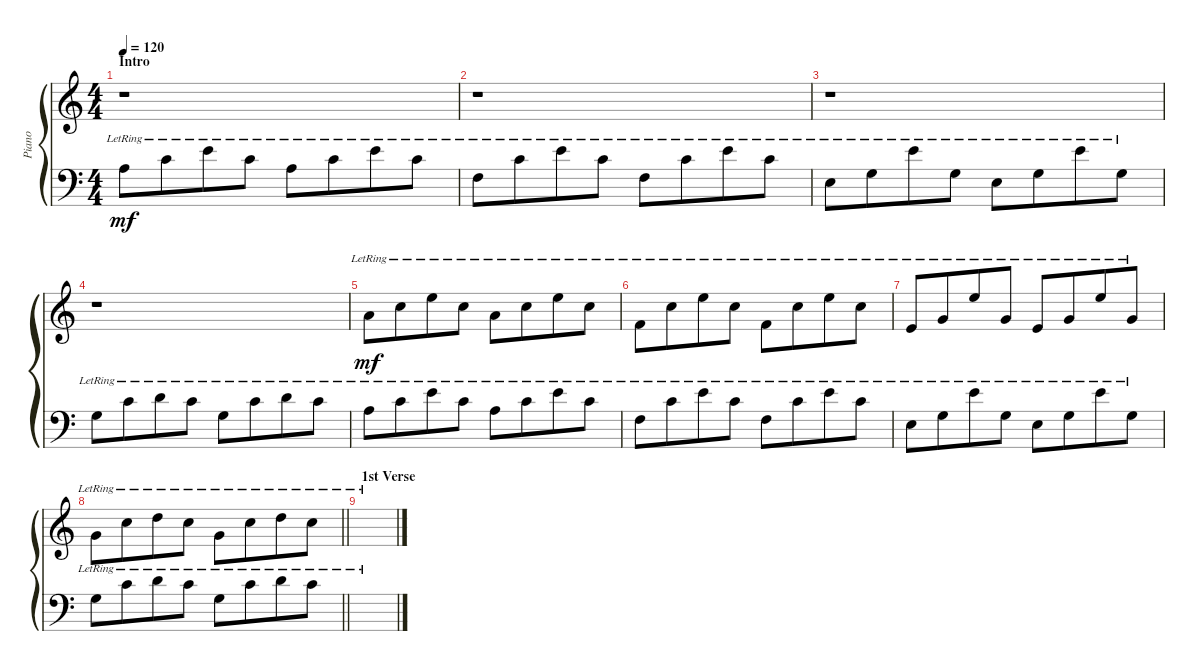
\defaultSystemsLayout 4
\bracketExtendMode groupsimilarinstruments
\otherSystemsTrackNameOrientation horizontal
\track ("Piano" "Piano") {multiBarRest instrument acousticgrandpiano}
\staff {score}
\tuning (E4 B3 G3 D3 A2 E2)
\ts (4 4)
\beaming (8 4 4)
\section ("" "Intro")
\tempo 120
\clef g2
\ks c
r.1{dy mf instrument acousticgrandpiano beam Down} |
r.1{beam Down} |
r.1{beam Down} |
r.1{beam Down} |
14.3{lr}.8{beam Down} 13.2{lr}.8{beam Down} 12.1{lr}.8{beam Down} 13.2{lr}.8{beam Down} 14.3{lr}.8{beam Down} 13.2{lr}.8{beam Down} 12.1{lr}.8{beam Down} 13.2{lr}.8{beam Down} |
15.4{lr}.8{beam Down} 17.3{lr}.8{beam Down} 17.2{lr}.8{beam Down} 17.3{lr}.8{beam Down} 15.4{lr}.8{beam Down} 17.3{lr}.8{beam Down} 17.2{lr}.8{beam Down} 17.3{lr}.8{beam Down} |
14.4{lr}.8{beam Up} 12.3{lr}.8{beam Up} 12.1{lr}.8{beam Up} 12.3{lr}.8{beam Up} 14.4{lr}.8{beam Up} 12.3{lr}.8{beam Up} 12.1{lr}.8{beam Up} 12.3{lr}.8{beam Up} |
\barLineRight lightlight
12.3{lr}.8{beam Down} 13.2{lr}.8{beam Down} 10.1{lr}.8{beam Down} 8.1{lr}.8{beam Down} 8.2{lr}.8{beam Down} 8.1{lr}.8{beam Down} 10.1{lr}.8{beam Down} 8.1{lr}.8{beam Down} |
\section ("" "1st Verse")
|
|
|
|
|
|
|
\staff {score}
\tuning (G2 D2 A1 E1)
\clef f4
\ottava regular
\simile none
\ks c
24.3{lr}.8{dy mf beam Down} 22.2{lr}.8{beam Down} 21.1{lr}.8{beam Down} 22.2{lr}.8{beam Down} 24.3{lr}.8{beam Down} 22.2{lr}.8{beam Down} 21.1{lr}.8{beam Down} 22.2{lr}.8{beam Down} |
20.3{lr}.8{beam Down} 22.2{lr}.8{beam Down} 21.1{lr}.8{beam Down} 22.2{lr}.8{beam Down} 20.3{lr}.8{beam Down} 22.2{lr}.8{beam Down} 21.1{lr}.8{beam Down} 22.2{lr}.8{beam Down} |
24.4{lr}.8{beam Down} 22.3{lr}.8{beam Down} 21.1{lr}.8{beam Down} 22.3{lr}.8{beam Down} 24.4{lr}.8{beam Down} 22.3{lr}.8{beam Down} 21.1{lr}.8{beam Down} 17.2{lr}.8{beam Down} |
17.2{lr}.8{beam Down} 17.1{lr}.8{beam Down} 19.1{lr}.8{beam Down} 17.1{lr}.8{beam Down} 17.2{lr}.8{beam Down} 17.1{lr}.8{beam Down} 19.1{lr}.8{beam Down} 22.2{lr}.8{beam Down} |
24.3{lr}.8{beam Down} 22.2{lr}.8{beam Down} 21.1{lr}.8{beam Down} 22.2{lr}.8{beam Down} 24.3{lr}.8{beam Down} 22.2{lr}.8{beam Down} 21.1{lr}.8{beam Down} 22.2{lr}.8{beam Down} |
20.3{lr}.8{beam Down} 22.2{lr}.8{beam Down} 21.1{lr}.8{beam Down} 22.2{lr}.8{beam Down} 20.3{lr}.8{beam Down} 22.2{lr}.8{beam Down} 21.1{lr}.8{beam Down} 22.2{lr}.8{beam Down} |
24.4{lr}.8{beam Down} 22.3{lr}.8{beam Down} 21.1{lr}.8{beam Down} 22.3{lr}.8{beam Down} 24.4{lr}.8{beam Down} 22.3{lr}.8{beam Down} 21.1{lr}.8{beam Down} 17.2{lr}.8{beam Down} |
\barLineRight lightlight
17.2{lr}.8{beam Down} 17.1{lr}.8{beam Down} 19.1{lr}.8{beam Down} 17.1{lr}.8{beam Down} 17.2{lr}.8{beam Down} 17.1{lr}.8{beam Down} 19.1{lr}.8{beam Down} 22.2{lr}.8{beam Down} |
|
|
|
|
|
|
|
